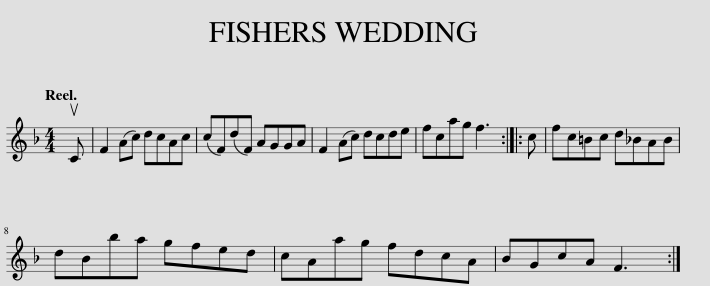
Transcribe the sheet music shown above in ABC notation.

X:1
L:1/8
Q:1/4=120
M:4/4
I:linebreak $
K:F
V:1 treble
V:1
 uC | F2 (Ac) dcAc | (cF)(dF) AGGA | F2 (Ac) dcde | fcag f3 :: %5
 c | fc=Bc d_BAB |$ dBba gfed | cAag fdcA | BGcA F3 :| %10
